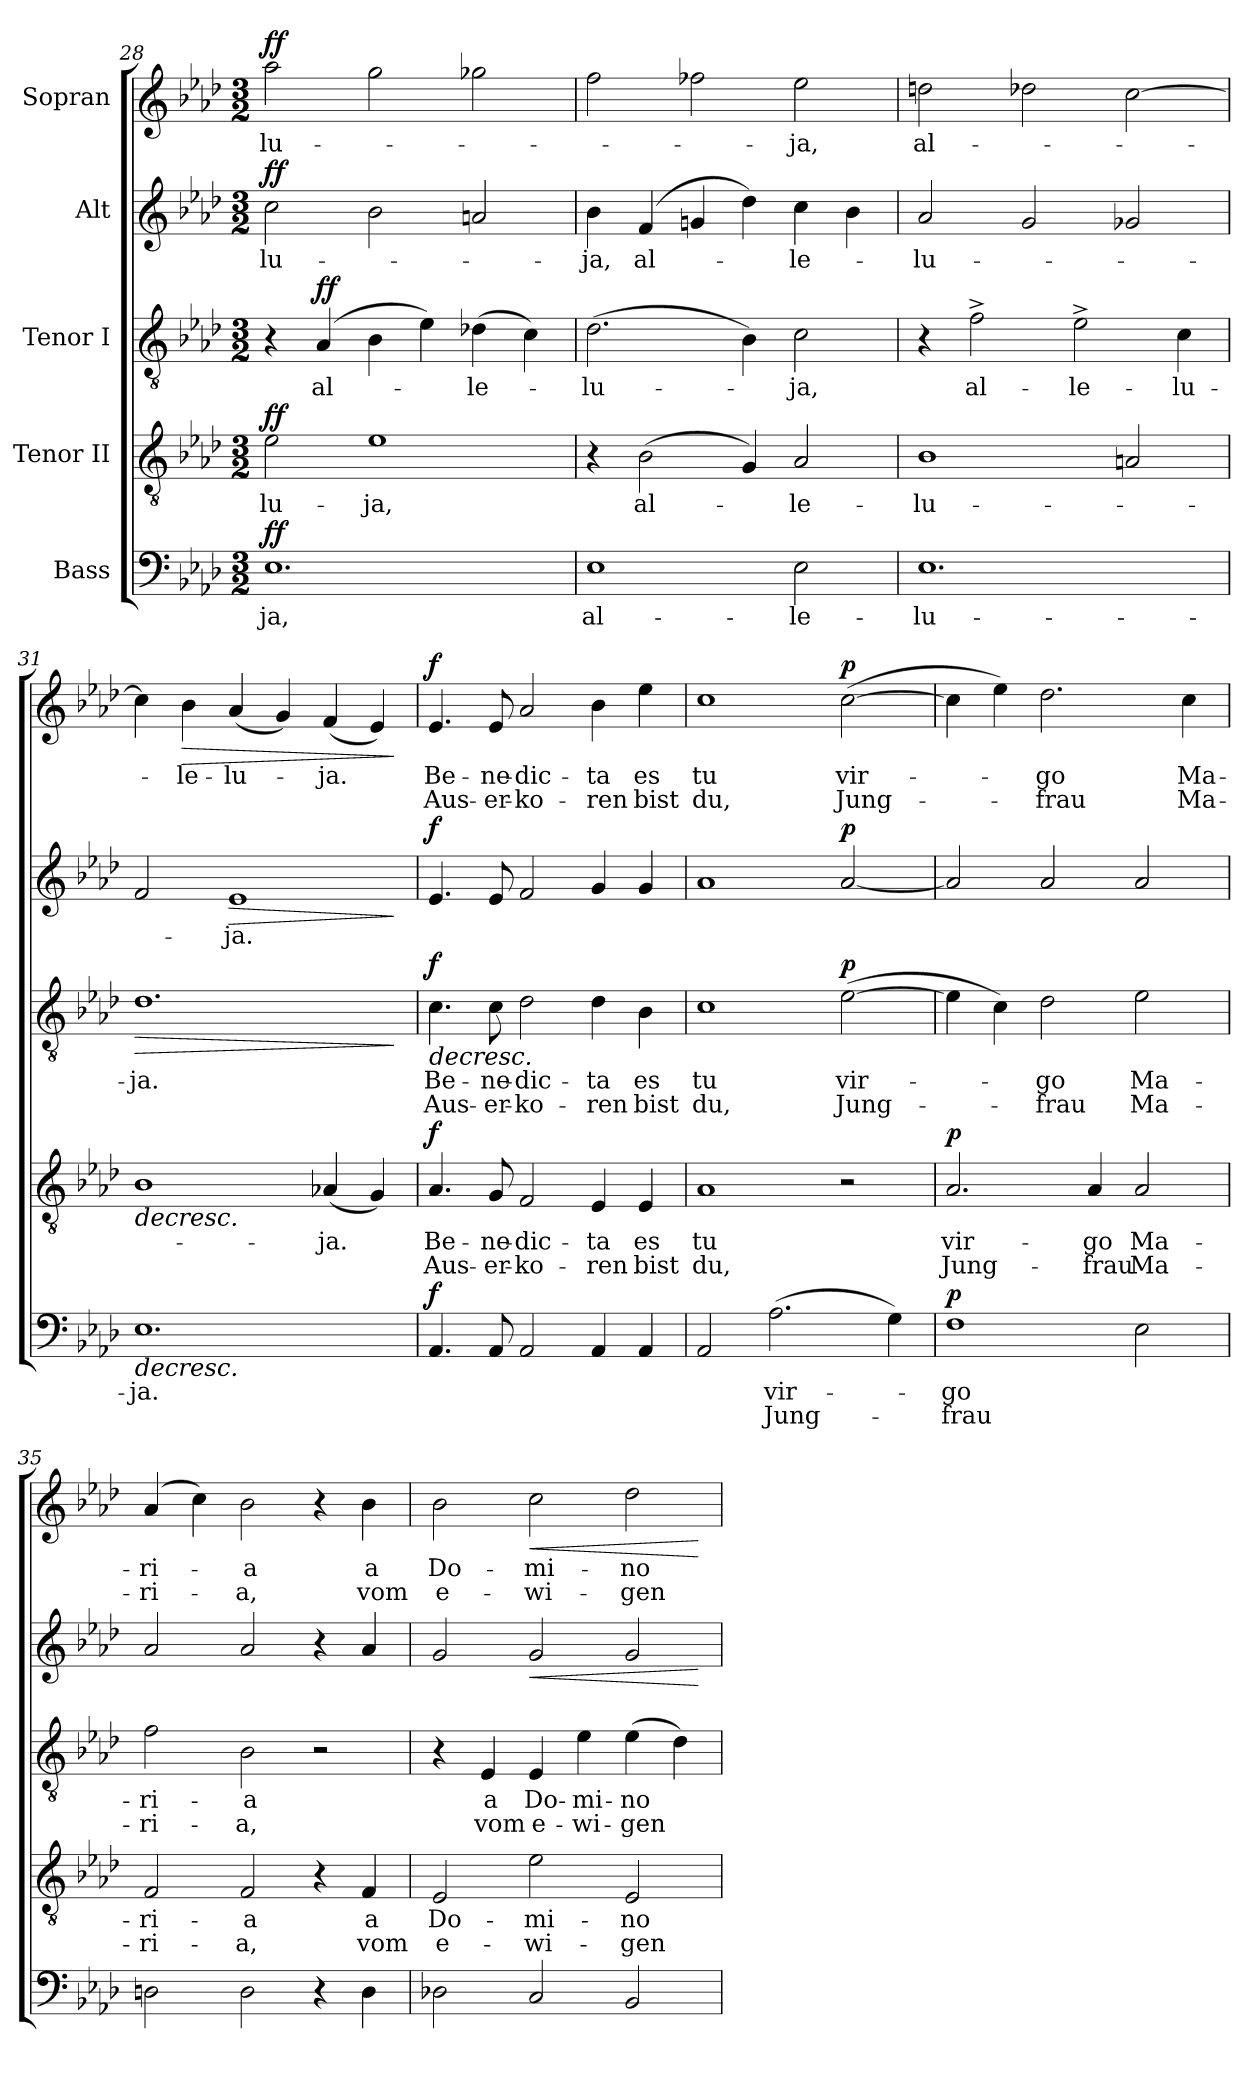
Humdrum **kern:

**kern	**text	**text	**dynam	**kern	**text	**text	**dynam	**kern	**text	**text	**dynam	**kern	**text	**dynam	**kern	**text	**text	**dynam
*part5	*part5	*part5	*part5	*part4	*part4	*part4	*part4	*part3	*part3	*part3	*part3	*part2	*part2	*part2	*part1	*part1	*part1	*part1
*staff5	*staff5	*staff5	*staff5	*staff4	*staff4	*staff4	*staff4	*staff3	*staff3	*staff3	*staff3	*staff2	*staff2	*staff2	*staff1	*staff1	*staff1	*staff1
*I"Bass	*	*	*	*I"Tenor II	*	*	*	*I"Tenor I	*	*	*	*I"Alt	*	*	*I"Sopran	*	*	*
*clefF4	*	*	*	*clefGv2	*	*	*	*clefGv2	*	*	*	*clefG2	*	*	*clefG2	*	*	*
*k[b-e-a-d-]	*	*	*	*k[b-e-a-d-]	*	*	*	*k[b-e-a-d-]	*	*	*	*k[b-e-a-d-]	*	*	*k[b-e-a-d-]	*	*	*
*A-:	*	*	*	*A-:	*	*	*	*A-:	*	*	*	*A-:	*	*	*A-:	*	*	*
*M3/2	*	*	*	*M3/2	*	*	*	*M3/2	*	*	*	*M3/2	*	*	*M3/2	*	*	*
=28	=28	=28	=28	=28	=28	=28	=28	=28	=28	=28	=28	=28	=28	=28	=28	=28	=28	=28
!	!	!	!LO:DY:a	!	!	!	!LO:DY:a	!	!	!	!	!	!	!LO:DY:a	!	!	!	!LO:DY:a
1.E-	-ja,	.	ff	2e-\	-lu-	.	ff	4r	.	.	.	2cc\	-lu-	ff	2aa-\	-lu-	.	ff
!	!	!	!	!	!	!	!	!	!	!	!LO:DY:a	!	!	!	!	!	!	!
.	.	.	.	.	.	.	.	(>4A-/	al-	.	ff	.	.	.	.	.	.	.
.	.	.	.	1e-	-ja,	.	.	4B-\	.	.	.	2b-\	.	.	2gg\	.	.	.
.	.	.	.	.	.	.	.	4e-\)	.	.	.	.	.	.	.	.	.	.
.	.	.	.	.	.	.	.	(>4d-X\	-le-	.	.	2an/	.	.	2gg-X\	.	.	.
.	.	.	.	.	.	.	.	4c\)	.	.	.	.	.	.	.	.	.	.
=29	=29	=29	=29	=29	=29	=29	=29	=29	=29	=29	=29	=29	=29	=29	=29	=29	=29	=29
1E-	al-	.	.	4r	.	.	.	(>2.d-\	-lu-	.	.	4b-\	-ja,	.	2ff\	.	.	.
.	.	.	.	(>2B-\	al-	.	.	.	.	.	.	(>4f/	al-	.	.	.	.	.
.	.	.	.	.	.	.	.	.	.	.	.	4gn/	.	.	2ff-X\	.	.	.
.	.	.	.	4G/)	.	.	.	4B-\)	.	.	.	4dd-\)	.	.	.	.	.	.
2E-\	-le-	.	.	2A-/	-le-	.	.	2c\	-ja,	.	.	4cc\	-le-	.	2ee-\	-ja,	.	.
.	.	.	.	.	.	.	.	.	.	.	.	4b-\	.	.	.	.	.	.
=30	=30	=30	=30	=30	=30	=30	=30	=30	=30	=30	=30	=30	=30	=30	=30	=30	=30	=30
1.E-	-lu-	.	.	1B-	-lu-	.	.	4r	.	.	.	2a-/	-lu-	.	2ddn\	al-	.	.
.	.	.	.	.	.	.	.	2f^\	al-	.	.	.	.	.	.	.	.	.
.	.	.	.	.	.	.	.	.	.	.	.	2g/	.	.	2dd-X\	.	.	.
.	.	.	.	.	.	.	.	2e-^\	-le-	.	.	.	.	.	.	.	.	.
.	.	.	.	2An/	.	.	.	.	.	.	.	2g-X/	.	.	[2cc\	.	.	.
.	.	.	.	.	.	.	.	4c\	-lu-	.	.	.	.	.	.	.	.	.
=31	=31	=31	=31	=31	=31	=31	=31	=31	=31	=31	=31	=31	=31	=31	=31	=31	=31	=31
!	!	!	!LO:HP:b	!	!	!	!LO:HP:b	!	!	!	!LO:HP:b	!	!	!	!	!	!	!
1.E-	-ja.	.	>	1B-	.	.	>	1.d-	-ja.	.	>	2f/	.	.	4cc\]	.	.	.
!	!	!	!	!	!	!	!	!	!	!	!	!	!	!	!	!	!	!LO:HP:b
.	.	.	.	.	.	.	.	.	.	.	.	.	.	.	4b-\	-le-	.	>
!	!	!	!	!	!	!	!	!	!	!	!	!	!	!LO:HP:b	!	!	!	!
.	.	.	.	.	.	.	.	.	.	.	.	1e-	-ja.	>	(4a-/	-lu-	.	.
.	.	.	.	.	.	.	.	.	.	.	.	.	.	.	4g/)	.	.	.
.	.	.	.	(4A-X/	-ja.	.	.	.	.	.	.	.	.	.	(4f/	-ja.	.	.
.	.	.	.	4G/)	.	.	.	.	.	.	.	.	.	.	4e-/)	.	.	.
.	.	.	.	.	.	.	.	.	.	.	]	.	.	]	.	.	.	]
!!LO:LB:g=z
=32	=32	=32	=32	=32	=32	=32	=32	=32	=32	=32	=32	=32	=32	=32	=32	=32	=32	=32
!	!	!	!LO:DY:a	!	!	!	!LO:DY:a	!	!	!	!LO:HP:b	!	!	!	!	!	!	!
!	!	!	!	!	!	!	!	!	!	!	!LO:DY:n=1:a	!	!	!LO:DY:a	!	!	!	!LO:DY:a
4.AA-/	.	.	f	4.A-/	Be-	Aus-	f	4.c\	Be-	Aus-	> f	4.e-/	.	f	4.e-/	Be-	Aus-	f
8AA-/	.	.	.	8G/	-ne-	-er-	.	8c\	-ne-	-er-	.	8e-/	.	.	8e-/	-ne-	-er-	.
2AA-/	.	.	.	2F/	-dic-	-ko-	.	2d-\	-dic-	-ko-	.	2f/	.	.	2a-/	-dic-	-ko-	.
4AA-/	.	.	.	4E-/	-ta	-ren	.	4d-\	-ta	-ren	.	4g/	.	.	4b-\	-ta	-ren	.
4AA-/	.	.	.	4E-/	es	bist	.	4B-\	es	bist	.	4g/	.	.	4ee-\	es	bist	.
=33	=33	=33	=33	=33	=33	=33	=33	=33	=33	=33	=33	=33	=33	=33	=33	=33	=33	=33
2AA-/	.	.	.	1A-	tu	du,	.	1c	tu	du,	.	1a-	.	.	1cc	tu	du,	.
(>2.A-\	vir-	Jung-	.	.	.	.	.	.	.	.	.	.	.	.	.	.	.	.
!	!	!	!	!	!	!	!	!	!	!	!LO:DY:a	!	!	!LO:DY:a	!	!	!	!LO:DY:a
.	.	.	.	2r	.	.	.	(>[2e-\	vir-	Jung-	p	[2a-/	.	p	(>[2cc\	vir-	Jung-	p
4G\)	.	.	.	.	.	.	.	.	.	.	.	.	.	.	.	.	.	.
=34	=34	=34	=34	=34	=34	=34	=34	=34	=34	=34	=34	=34	=34	=34	=34	=34	=34	=34
!	!	!	!LO:DY:a	!	!	!	!LO:DY:a	!	!	!	!	!	!	!	!	!	!	!
1F	-go	-frau	p	2.A-/	vir-	Jung-	p	4e-\]	.	.	.	2a-/]	.	.	4cc\]	.	.	.
.	.	.	.	.	.	.	.	4c\)	.	.	.	.	.	.	4ee-\)	.	.	.
.	.	.	.	.	.	.	.	2d-\	-go	-frau	.	2a-/	.	.	2.dd-\	-go	-frau	.
.	.	.	.	4A-/	-go	-frau	.	.	.	.	.	.	.	.	.	.	.	.
2E-\	.	.	.	2A-/	Ma-	Ma-	.	2e-\	Ma-	Ma-	.	2a-/	.	.	.	.	.	.
.	.	.	.	.	.	.	.	.	.	.	.	.	.	.	4cc\	Ma-	Ma-	.
=35	=35	=35	=35	=35	=35	=35	=35	=35	=35	=35	=35	=35	=35	=35	=35	=35	=35	=35
2Dn\	.	.	.	2F/	-ri-	-ri-	.	2f\	-ri-	-ri-	.	2a-/	.	.	(>4a-/	-ri-	-ri-	.
.	.	.	.	.	.	.	.	.	.	.	.	.	.	.	4cc\)	.	.	.
2D\	.	.	.	2F/	-a	-a,	.	2B-\	-a	-a,	.	2a-/	.	.	2b-\	-a	-a,	.
4r	.	.	.	4r	.	.	.	2r	.	.	.	4r	.	.	4r	.	.	.
4D\	.	.	.	4F/	a	vom	.	.	.	.	.	4a-/	.	.	4b-\	a	vom	.
!!LO:PB:g=z
=36	=36	=36	=36	=36	=36	=36	=36	=36	=36	=36	=36	=36	=36	=36	=36	=36	=36	=36
2D-X\	.	.	.	2E-/	Do-	e-	.	4r	.	.	.	2g/	.	.	2b-\	Do-	e-	.
.	.	.	.	.	.	.	.	4E-/	a	vom	.	.	.	.	.	.	.	.
!	!	!	!	!	!	!	!	!	!	!	!	!	!	!LO:HP:b	!	!	!	!LO:HP:b
2C/	.	.	.	2e-\	-mi-	-wi-	.	4E-/	Do-	e-	.	2g/	.	<	2cc\	-mi-	-wi-	<
.	.	.	.	.	.	.	.	4e-\	-mi-	-wi-	.	.	.	.	.	.	.	.
2BB-/	.	.	.	2E-/	-no	-gen	.	(>4e-\	-no	-gen	.	2g/	.	.	2dd-\	-no	-gen	.
.	.	.	.	.	.	.	.	4d-\)	.	.	.	.	.	.	.	.	.	.
.	.	.	]	.	.	.	]	.	.	.	]	.	.	[	.	.	.	[
=	=	=	=	=	=	=	=	=	=	=	=	=	=	=	=	=	=	=
*-	*-	*-	*-	*-	*-	*-	*-	*-	*-	*-	*-	*-	*-	*-	*-	*-	*-	*-
